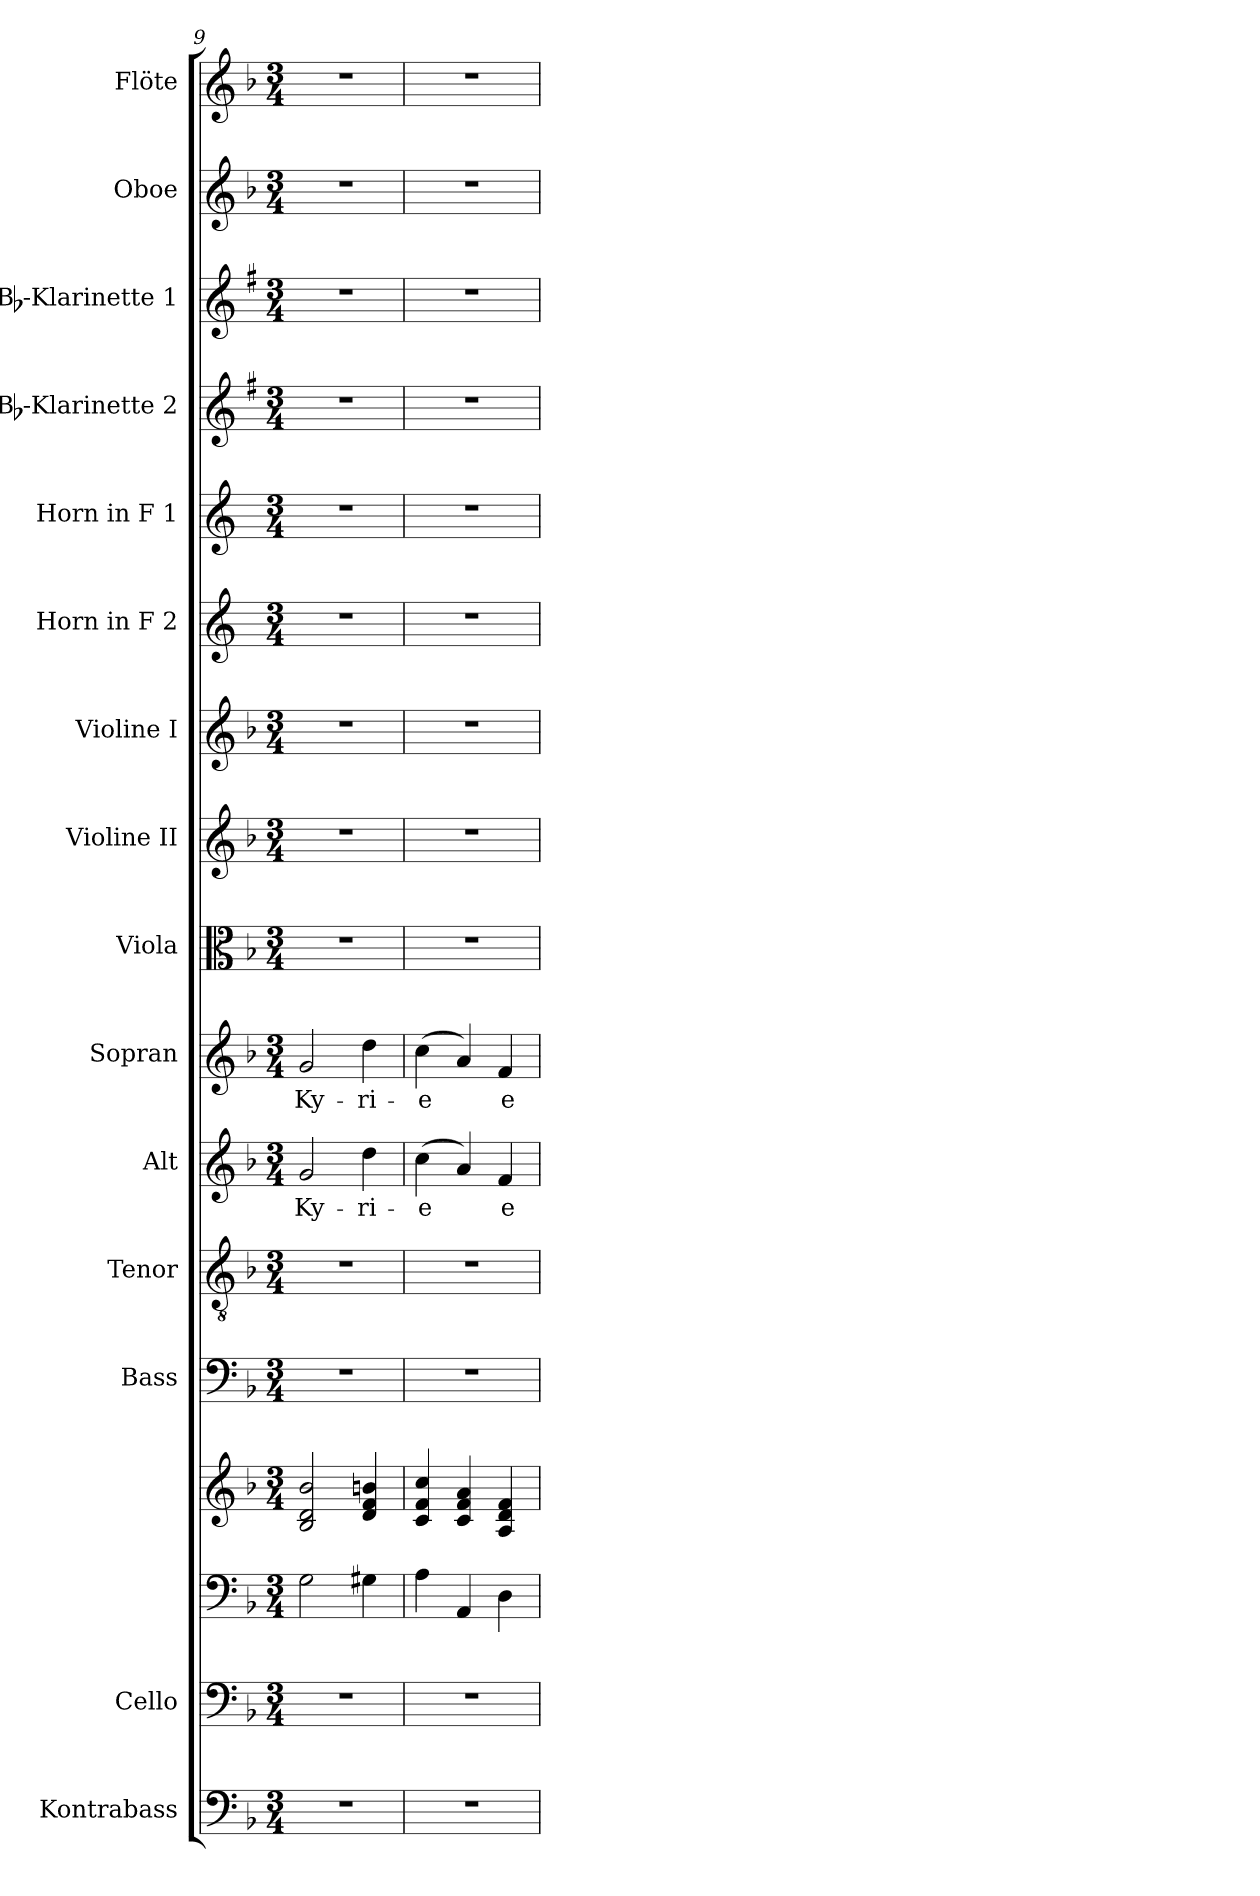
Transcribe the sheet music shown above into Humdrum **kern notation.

**kern	**kern	**kern	**kern	**kern	**kern	**kern	**text	**kern	**text	**kern	**kern	**kern	**kern	**kern	**kern	**kern	**kern	**kern
*part16	*part15	*part14	*part14	*part13	*part12	*part11	*part11	*part10	*part10	*part9	*part8	*part7	*part6	*part5	*part4	*part3	*part2	*part1
*staff17	*staff16	*staff15	*staff14	*staff13	*staff12	*staff11	*staff11	*staff10	*staff10	*staff9	*staff8	*staff7	*staff6	*staff5	*staff4	*staff3	*staff2	*staff1
*I"Kontrabass	*I"Cello	*	*	*I"Bass	*I"Tenor	*I"Alt	*	*I"Sopran	*	*I"Viola	*I"Violine II	*I"Violine I	*I"Horn in F 2	*I"Horn in F 1	*I"Bb-Klarinette 2	*I"Bb-Klarinette 1	*I"Oboe	*I"Flöte
*I'Kb.	*	*	*	*I'B.	*I'T.	*I'A.	*	*I'S.	*	*I'Vla.	*I'Vl. II	*I'Vl. I	*	*	*I'Bb Kl. 2	*I'Bb Kl. 1	*I'Ob.	*I'Fl.
*clefF4	*clefF4	*clefF4	*clefG2	*clefF4	*clefGv2	*clefG2	*	*clefG2	*	*clefC3	*clefG2	*clefG2	*clefG2	*clefG2	*clefG2	*clefG2	*clefG2	*clefG2
*ITrd7c12	*	*	*	*	*	*	*	*	*	*	*	*	*ITrd4c7	*ITrd4c7	*ITrd1c2	*ITrd1c2	*	*
*k[b-]	*k[b-]	*k[b-]	*k[b-]	*k[b-]	*k[b-]	*k[b-]	*	*k[b-]	*	*k[b-]	*k[b-]	*k[b-]	*k[b-]	*k[b-]	*k[b-]	*k[b-]	*k[b-]	*k[b-]
*F:	*F:	*F:	*F:	*F:	*F:	*F:	*	*F:	*	*F:	*F:	*F:	*F:	*F:	*F:	*F:	*F:	*F:
*M3/4	*M3/4	*M3/4	*M3/4	*M3/4	*M3/4	*M3/4	*	*M3/4	*	*M3/4	*M3/4	*M3/4	*M3/4	*M3/4	*M3/4	*M3/4	*M3/4	*M3/4
=9	=9	=9	=9	=9	=9	=9	=9	=9	=9	=9	=9	=9	=9	=9	=9	=9	=9	=9
!	!	!	!	!	!	!	!LO:LY:b	!	!LO:LY:b	!	!	!	!	!	!	!	!	!
2.r	2.r	2G\	2B-/ 2d/ 2b-/	2.r	2.r	2g/	Ky-	2g/	Ky-	2.r	2.r	2.r	2.r	2.r	2.r	2.r	2.r	2.r
!	!	!	!	!	!	!	!LO:LY:b	!	!LO:LY:b	!	!	!	!	!	!	!	!	!
.	.	4G#X\	4d/ 4f/ 4bn/	.	.	4dd\	-ri-	4dd\	-ri-	.	.	.	.	.	.	.	.	.
=10	=10	=10	=10	=10	=10	=10	=10	=10	=10	=10	=10	=10	=10	=10	=10	=10	=10	=10
!	!	!	!	!	!	!	!LO:LY:b	!	!LO:LY:b	!	!	!	!	!	!	!	!	!
2.r	2.r	4A\	4c/ 4f/ 4cc/	2.r	2.r	(>4cc\	-e	(>4cc\	-e	2.r	2.r	2.r	2.r	2.r	2.r	2.r	2.r	2.r
.	.	4AA/	4c/ 4f/ 4a/	.	.	4a/)	.	4a/)	.	.	.	.	.	.	.	.	.	.
!	!	!	!	!	!	!	!LO:LY:b	!	!LO:LY:b	!	!	!	!	!	!	!	!	!
.	.	4D\	4A/ 4d/ 4f/	.	.	4f/	e-	4f/	e-	.	.	.	.	.	.	.	.	.
=	=	=	=	=	=	=	=	=	=	=	=	=	=	=	=	=	=	=
*-	*-	*-	*-	*-	*-	*-	*-	*-	*-	*-	*-	*-	*-	*-	*-	*-	*-	*-
